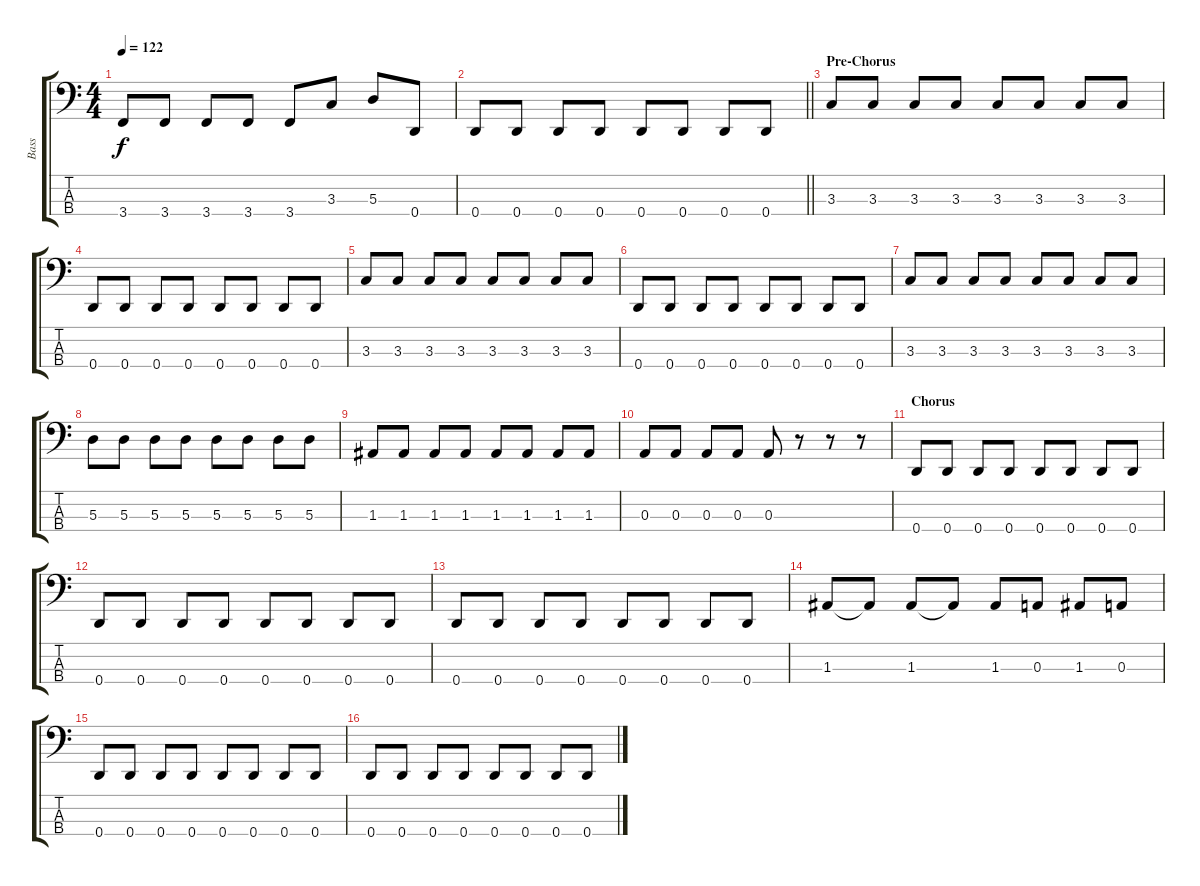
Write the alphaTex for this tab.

\track ("Bass" "Bass") {instrument electricbasspick}
\staff {score tabs}
\tuning (G2 D2 A1 D1) {hide}
\ts (4 4)
\tempo 122
\clef f4
\ks c
3.4.8{dy f} 3.4.8 3.4.8 3.4.8 3.4.8 3.3.8 5.3.8 0.4.8 |
\barLineRight lightlight
0.4.8 0.4.8 0.4.8 0.4.8 0.4.8 0.4.8 0.4.8 0.4.8 |
\section ("" "Pre-Chorus")
3.3.8 3.3.8 3.3.8 3.3.8 3.3.8 3.3.8 3.3.8 3.3.8 |
0.4.8 0.4.8 0.4.8 0.4.8 0.4.8 0.4.8 0.4.8 0.4.8 |
3.3.8 3.3.8 3.3.8 3.3.8 3.3.8 3.3.8 3.3.8 3.3.8 |
0.4.8 0.4.8 0.4.8 0.4.8 0.4.8 0.4.8 0.4.8 0.4.8 |
3.3.8 3.3.8 3.3.8 3.3.8 3.3.8 3.3.8 3.3.8 3.3.8 |
5.3.8 5.3.8 5.3.8 5.3.8 5.3.8 5.3.8 5.3.8 5.3.8 |
1.3.8 1.3.8 1.3.8 1.3.8 1.3.8 1.3.8 1.3.8 1.3.8 |
0.3.8 0.3.8 0.3.8 0.3.8 0.3.8 r.8 r.8 r.8 |
\section ("" "Chorus")
0.4.8 0.4.8 0.4.8 0.4.8 0.4.8 0.4.8 0.4.8 0.4.8 |
0.4.8 0.4.8 0.4.8 0.4.8 0.4.8 0.4.8 0.4.8 0.4.8 |
0.4.8 0.4.8 0.4.8 0.4.8 0.4.8 0.4.8 0.4.8 0.4.8 |
1.3.8 1.3{t}.8 1.3.8 1.3{t}.8 1.3.8 0.3.8 1.3.8 0.3.8 |
0.4.8 0.4.8 0.4.8 0.4.8 0.4.8 0.4.8 0.4.8 0.4.8 |
0.4.8 0.4.8 0.4.8 0.4.8 0.4.8 0.4.8 0.4.8 0.4.8
